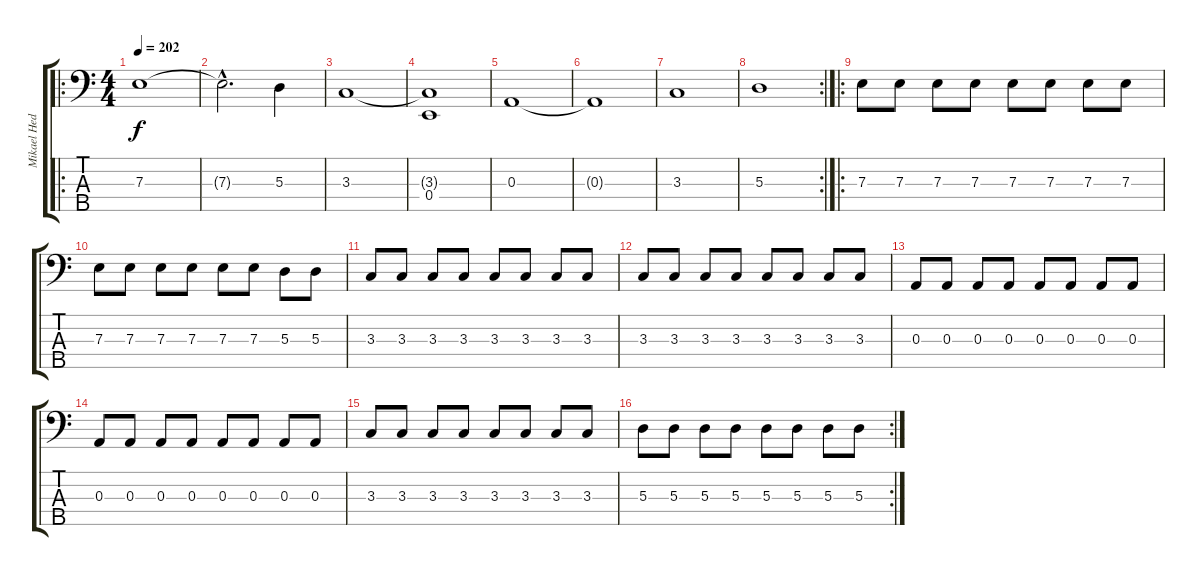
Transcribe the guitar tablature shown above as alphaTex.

\track ("Mikael Hedlund" "Mikael Hed") {instrument electricbasspick}
\staff {score tabs}
\tuning (G2 D2 A1 E1 B0) {hide}
\ro
\ts (4 4)
\tempo 202
\clef f4
\ks c
7.3.1{dy f} |
7.3{hac t}.2{d} 5.3.4 |
3.3.1 |
(3.3{t} 0.4).1 |
0.3.1 |
0.3{t}.1 |
3.3.1 |
\rc 2
5.3.1 |
\ro
7.3.8 7.3.8 7.3.8 7.3.8 7.3.8 7.3.8 7.3.8 7.3.8 |
7.3.8 7.3.8 7.3.8 7.3.8 7.3.8 7.3.8 5.3.8 5.3.8 |
3.3.8 3.3.8 3.3.8 3.3.8 3.3.8 3.3.8 3.3.8 3.3.8 |
3.3.8 3.3.8 3.3.8 3.3.8 3.3.8 3.3.8 3.3.8 3.3.8 |
0.3.8 0.3.8 0.3.8 0.3.8 0.3.8 0.3.8 0.3.8 0.3.8 |
0.3.8 0.3.8 0.3.8 0.3.8 0.3.8 0.3.8 0.3.8 0.3.8 |
3.3.8 3.3.8 3.3.8 3.3.8 3.3.8 3.3.8 3.3.8 3.3.8 |
\rc 2
5.3.8 5.3.8 5.3.8 5.3.8 5.3.8 5.3.8 5.3.8 5.3.8
